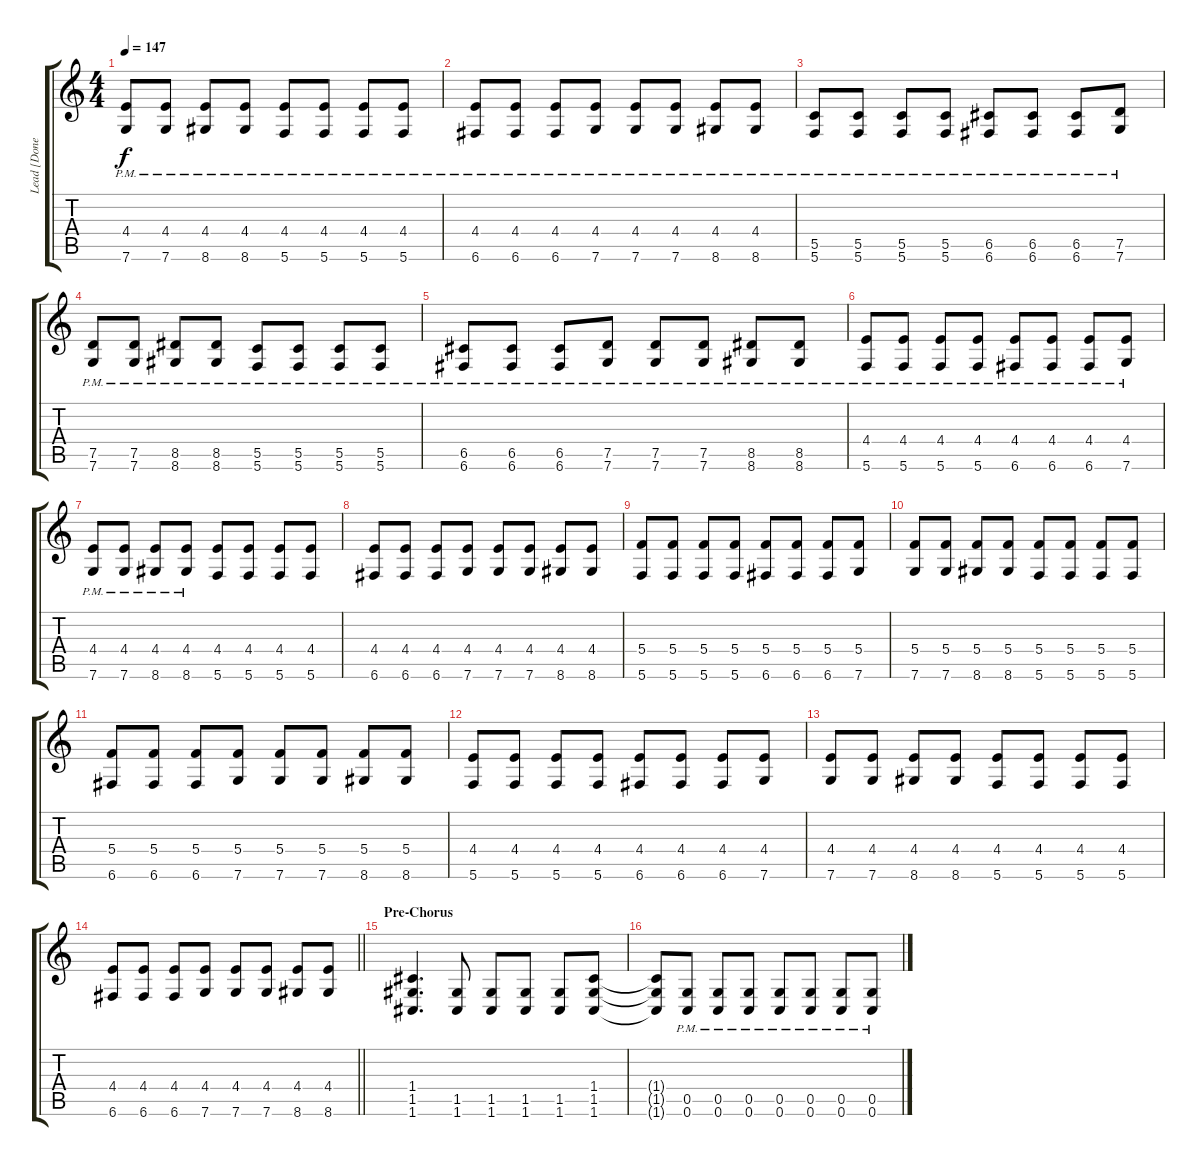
\track ("Lead [Donegan]" "Lead [Done") {instrument distortionguitar}
\staff {score tabs}
\tuning (D4 A3 F3 C3 G2 C2) {hide}
\ts (4 4)
\tempo 147
\clef g2
\ks c
(4.4{pm} 7.6{pm}).8{dy f} (4.4{pm} 7.6{pm}).8 (4.4{pm} 8.6{pm}).8 (4.4{pm} 8.6{pm}).8 (4.4{pm} 5.6{pm}).8 (4.4{pm} 5.6{pm}).8 (4.4{pm} 5.6{pm}).8 (4.4{pm} 5.6{pm}).8 |
(4.4{pm} 6.6{pm}).8 (4.4{pm} 6.6{pm}).8 (4.4{pm} 6.6{pm}).8 (4.4{pm} 7.6{pm}).8 (4.4{pm} 7.6{pm}).8 (4.4{pm} 7.6{pm}).8 (4.4{pm} 8.6{pm}).8 (4.4{pm} 8.6{pm}).8 |
(5.5{pm} 5.6{pm}).8 (5.5{pm} 5.6{pm}).8 (5.5{pm} 5.6{pm}).8 (5.5{pm} 5.6{pm}).8 (6.5{pm} 6.6{pm}).8 (6.5{pm} 6.6{pm}).8 (6.5{pm} 6.6{pm}).8 (7.5{pm} 7.6{pm}).8 |
(7.5{pm} 7.6{pm}).8 (7.5{pm} 7.6{pm}).8 (8.5{pm} 8.6{pm}).8 (8.5{pm} 8.6{pm}).8 (5.5{pm} 5.6{pm}).8 (5.5{pm} 5.6{pm}).8 (5.5{pm} 5.6{pm}).8 (5.5{pm} 5.6{pm}).8 |
(6.5{pm} 6.6{pm}).8 (6.5{pm} 6.6{pm}).8 (6.5{pm} 6.6{pm}).8 (7.5{pm} 7.6{pm}).8 (7.5{pm} 7.6{pm}).8 (7.5{pm} 7.6{pm}).8 (8.5{pm} 8.6{pm}).8 (8.5{pm} 8.6{pm}).8 |
(4.4{pm} 5.6{pm}).8 (4.4{pm} 5.6{pm}).8 (4.4{pm} 5.6{pm}).8 (4.4{pm} 5.6{pm}).8 (4.4{pm} 6.6{pm}).8 (4.4{pm} 6.6{pm}).8 (4.4{pm} 6.6{pm}).8 (4.4{pm} 7.6{pm}).8 |
(4.4{pm} 7.6{pm}).8 (4.4{pm} 7.6{pm}).8 (4.4{pm} 8.6{pm}).8 (4.4{pm} 8.6{pm}).8 (4.4 5.6).8 (4.4 5.6).8 (4.4 5.6).8 (4.4 5.6).8 |
(4.4 6.6).8 (4.4 6.6).8 (4.4 6.6).8 (4.4 7.6).8 (4.4 7.6).8 (4.4 7.6).8 (4.4 8.6).8 (4.4 8.6).8 |
(5.4 5.6).8 (5.4 5.6).8 (5.4 5.6).8 (5.4 5.6).8 (5.4 6.6).8 (5.4 6.6).8 (5.4 6.6).8 (5.4 7.6).8 |
(5.4 7.6).8 (5.4 7.6).8 (5.4 8.6).8 (5.4 8.6).8 (5.4 5.6).8 (5.4 5.6).8 (5.4 5.6).8 (5.4 5.6).8 |
(5.4 6.6).8 (5.4 6.6).8 (5.4 6.6).8 (5.4 7.6).8 (5.4 7.6).8 (5.4 7.6).8 (5.4 8.6).8 (5.4 8.6).8 |
(4.4 5.6).8 (4.4 5.6).8 (4.4 5.6).8 (4.4 5.6).8 (4.4 6.6).8 (4.4 6.6).8 (4.4 6.6).8 (4.4 7.6).8 |
(4.4 7.6).8 (4.4 7.6).8 (4.4 8.6).8 (4.4 8.6).8 (4.4 5.6).8 (4.4 5.6).8 (4.4 5.6).8 (4.4 5.6).8 |
\barLineRight lightlight
(4.4 6.6).8 (4.4 6.6).8 (4.4 6.6).8 (4.4 7.6).8 (4.4 7.6).8 (4.4 7.6).8 (4.4 8.6).8 (4.4 8.6).8 |
\section ("" "Pre-Chorus")
(1.4 1.5 1.6).4{d} (1.5 1.6).8 (1.5 1.6).8 (1.5 1.6).8 (1.5 1.6).8 (1.4 1.5 1.6).8 |
(1.4{t} 1.5{t} 1.6{t}).8 (0.5{pm} 0.6{pm}).8 (0.5{pm} 0.6{pm}).8 (0.5{pm} 0.6{pm}).8 (0.5{pm} 0.6{pm}).8 (0.5{pm} 0.6{pm}).8 (0.5{pm} 0.6{pm}).8 (0.5{pm} 0.6{pm}).8
